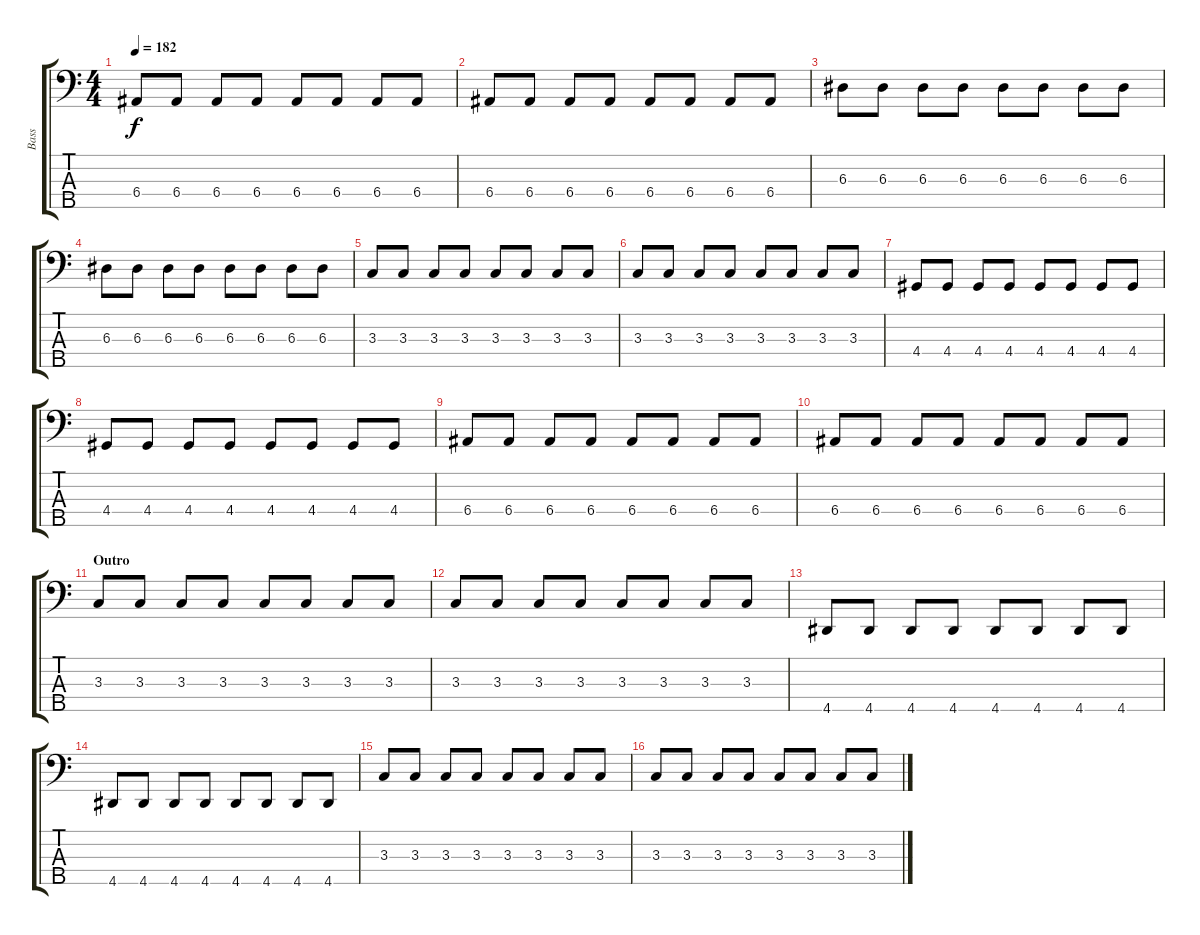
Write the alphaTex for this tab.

\track ("Bass" "Bass") {instrument electricbasspick}
\staff {score tabs}
\tuning (G2 D2 A1 E1 B0) {hide}
\ts (4 4)
\tempo 182
\clef f4
\ks c
6.4.8{dy f} 6.4.8 6.4.8 6.4.8 6.4.8 6.4.8 6.4.8 6.4.8 |
6.4.8 6.4.8 6.4.8 6.4.8 6.4.8 6.4.8 6.4.8 6.4.8 |
6.3.8 6.3.8 6.3.8 6.3.8 6.3.8 6.3.8 6.3.8 6.3.8 |
6.3.8 6.3.8 6.3.8 6.3.8 6.3.8 6.3.8 6.3.8 6.3.8 |
3.3.8 3.3.8 3.3.8 3.3.8 3.3.8 3.3.8 3.3.8 3.3.8 |
3.3.8 3.3.8 3.3.8 3.3.8 3.3.8 3.3.8 3.3.8 3.3.8 |
4.4.8 4.4.8 4.4.8 4.4.8 4.4.8 4.4.8 4.4.8 4.4.8 |
4.4.8 4.4.8 4.4.8 4.4.8 4.4.8 4.4.8 4.4.8 4.4.8 |
6.4.8 6.4.8 6.4.8 6.4.8 6.4.8 6.4.8 6.4.8 6.4.8 |
6.4.8 6.4.8 6.4.8 6.4.8 6.4.8 6.4.8 6.4.8 6.4.8 |
\section ("" "Outro")
3.3.8 3.3.8 3.3.8 3.3.8 3.3.8 3.3.8 3.3.8 3.3.8 |
3.3.8 3.3.8 3.3.8 3.3.8 3.3.8 3.3.8 3.3.8 3.3.8 |
4.5.8 4.5.8 4.5.8 4.5.8 4.5.8 4.5.8 4.5.8 4.5.8 |
4.5.8 4.5.8 4.5.8 4.5.8 4.5.8 4.5.8 4.5.8 4.5.8 |
3.3.8 3.3.8 3.3.8 3.3.8 3.3.8 3.3.8 3.3.8 3.3.8 |
3.3.8 3.3.8 3.3.8 3.3.8 3.3.8 3.3.8 3.3.8 3.3.8
